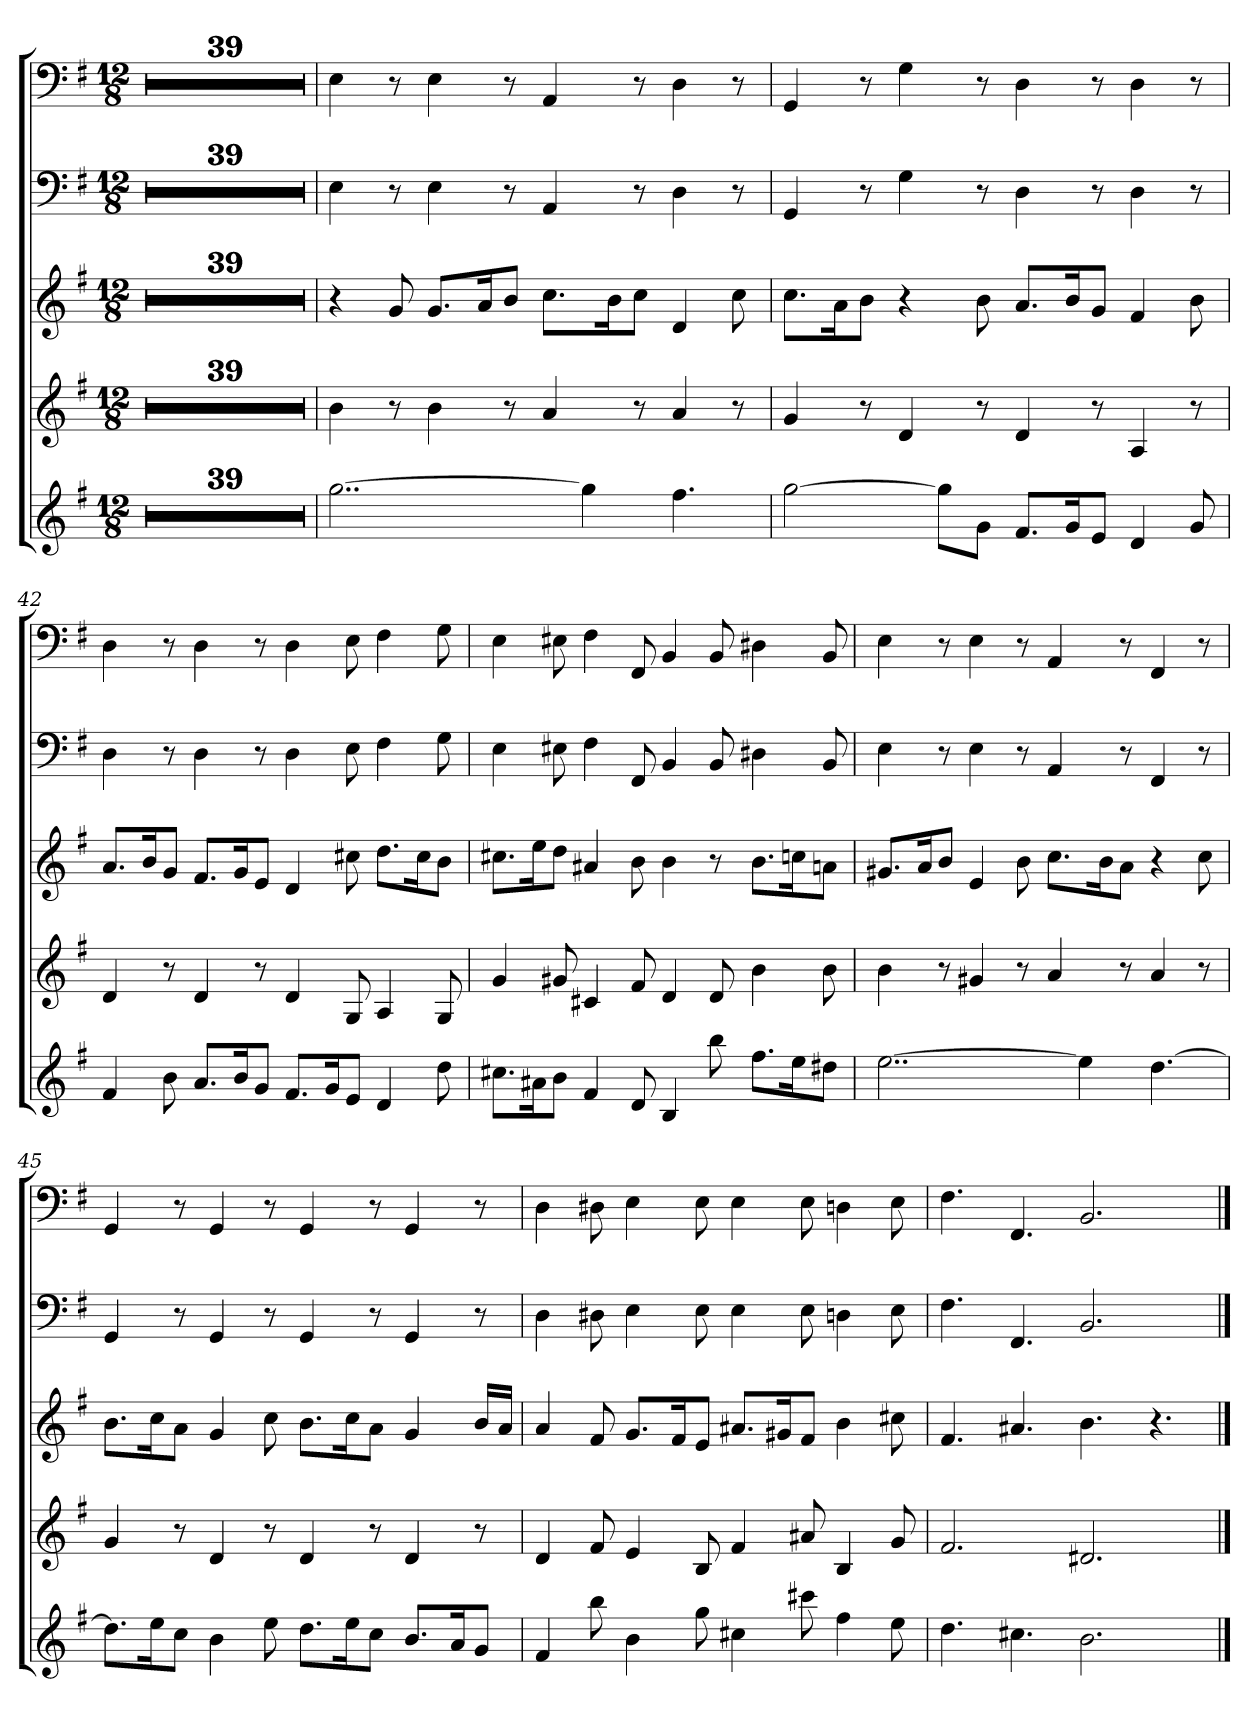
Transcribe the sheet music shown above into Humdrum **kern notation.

**kern	**kern	**kern	**kern	**kern
*part5	*part4	*part3	*part2	*part1
*staff5	*staff4	*staff3	*staff2	*staff1
*k[f#]	*k[f#]	*k[f#]	*k[f#]	*k[f#]
*G:	*G:	*G:	*G:	*G:
*M12/8	*M12/8	*M12/8	*M12/8	*M12/8
=1	=1	=1	=1	=1
1.r	1.r	1.r	1.r	1.r
=2	=2	=2	=2	=2
1.r	1.r	1.r	1.r	1.r
=3	=3	=3	=3	=3
1.r	1.r	1.r	1.r	1.r
=4	=4	=4	=4	=4
1.r	1.r	1.r	1.r	1.r
=5	=5	=5	=5	=5
1.r	1.r	1.r	1.r	1.r
=6	=6	=6	=6	=6
1.r	1.r	1.r	1.r	1.r
=7	=7	=7	=7	=7
1.r	1.r	1.r	1.r	1.r
=8	=8	=8	=8	=8
1.r	1.r	1.r	1.r	1.r
=9	=9	=9	=9	=9
1.r	1.r	1.r	1.r	1.r
=10	=10	=10	=10	=10
1.r	1.r	1.r	1.r	1.r
=11	=11	=11	=11	=11
1.r	1.r	1.r	1.r	1.r
=12	=12	=12	=12	=12
1.r	1.r	1.r	1.r	1.r
=13	=13	=13	=13	=13
1.r	1.r	1.r	1.r	1.r
=14	=14	=14	=14	=14
1.r	1.r	1.r	1.r	1.r
=15	=15	=15	=15	=15
1.r	1.r	1.r	1.r	1.r
=16	=16	=16	=16	=16
1.r	1.r	1.r	1.r	1.r
=17	=17	=17	=17	=17
1.r	1.r	1.r	1.r	1.r
=18	=18	=18	=18	=18
1.r	1.r	1.r	1.r	1.r
=19	=19	=19	=19	=19
1.r	1.r	1.r	1.r	1.r
=20	=20	=20	=20	=20
1.r	1.r	1.r	1.r	1.r
=21	=21	=21	=21	=21
1.r	1.r	1.r	1.r	1.r
=22	=22	=22	=22	=22
1.r	1.r	1.r	1.r	1.r
=23	=23	=23	=23	=23
1.r	1.r	1.r	1.r	1.r
=24	=24	=24	=24	=24
1.r	1.r	1.r	1.r	1.r
=25	=25	=25	=25	=25
1.r	1.r	1.r	1.r	1.r
=26	=26	=26	=26	=26
1.r	1.r	1.r	1.r	1.r
=27	=27	=27	=27	=27
1.r	1.r	1.r	1.r	1.r
=28	=28	=28	=28	=28
1.r	1.r	1.r	1.r	1.r
=29	=29	=29	=29	=29
1.r	1.r	1.r	1.r	1.r
=30	=30	=30	=30	=30
1.r	1.r	1.r	1.r	1.r
=31	=31	=31	=31	=31
1.r	1.r	1.r	1.r	1.r
=32	=32	=32	=32	=32
1.r	1.r	1.r	1.r	1.r
=33	=33	=33	=33	=33
1.r	1.r	1.r	1.r	1.r
=34	=34	=34	=34	=34
1.r	1.r	1.r	1.r	1.r
=35	=35	=35	=35	=35
1.r	1.r	1.r	1.r	1.r
=36	=36	=36	=36	=36
1.r	1.r	1.r	1.r	1.r
=37	=37	=37	=37	=37
1.r	1.r	1.r	1.r	1.r
=38	=38	=38	=38	=38
1.r	1.r	1.r	1.r	1.r
=39	=39	=39	=39	=39
1.r	1.r	1.r	1.r	1.r
=40	=40	=40	=40	=40
[2..gg	4b	4r	4E	4E
.	8r	8g	8r	8r
.	4b	8.gL	4E	4E
.	.	16aK	.	.
.	8r	8bJ	8r	8r
.	4a	8.ccL	4AA	4AA
4gg]	.	.	.	.
.	.	16bK	.	.
.	8r	8ccJ	8r	8r
4.ff#	4a	4d	4D	4D
.	8r	8cc	8r	8r
=41	=41	=41	=41	=41
[2gg	4g	8.ccL	4GG	4GG
.	.	16aK	.	.
.	8r	8bJ	8r	8r
.	4d	4r	4G	4G
8ggL]	.	.	.	.
8gJ	8r	8b	8r	8r
8.f#L	4d	8.aL	4D	4D
16gK	.	16bK	.	.
8eJ	8r	8gJ	8r	8r
4d	4A	4f#	4D	4D
8g	8r	8b	8r	8r
=42	=42	=42	=42	=42
4f#	4d	8.aL	4D	4D
.	.	16bK	.	.
8b	8r	8gJ	8r	8r
8.aL	4d	8.f#L	4D	4D
16bK	.	16gK	.	.
8gJ	8r	8eJ	8r	8r
8.f#L	4d	4d	4D	4D
16gK	.	.	.	.
8eJ	8G	8cc#X	8E	8E
4d	4A	8.ddL	4F#	4F#
.	.	16cc#K	.	.
8dd	8G	8bJ	8G	8G
=43	=43	=43	=43	=43
8.cc#XL	4g	8.cc#XL	4E	4E
16a#XK	.	16eeK	.	.
8bJ	8g#X	8ddJ	8E#X	8E#X
4f#	4c#X	4a#X	4F#	4F#
8d	8f#	8b	8FF#	8FF#
4B	4d	4b	4BB	4BB
8bb	8d	8r	8BB	8BB
8.ff#L	4b	8.bL	4D#X	4D#X
16eeK	.	16ccnK	.	.
8dd#XJ	8b	8anJ	8BB	8BB
=44	=44	=44	=44	=44
[2..ee	4b	8.g#XL	4E	4E
.	.	16aK	.	.
.	8r	8bJ	8r	8r
.	4g#X	4e	4E	4E
.	8r	8b	8r	8r
.	4a	8.ccL	4AA	4AA
4ee]	.	.	.	.
.	.	16bK	.	.
.	8r	8aJ	8r	8r
[4.dd	4a	4r	4FF#	4FF#
.	8r	8cc	8r	8r
=45	=45	=45	=45	=45
8.ddL]	4g	8.bL	4GG	4GG
16eeK	.	16ccK	.	.
8ccJ	8r	8aJ	8r	8r
4b	4d	4g	4GG	4GG
8ee	8r	8cc	8r	8r
8.ddL	4d	8.bL	4GG	4GG
16eeK	.	16ccK	.	.
8ccJ	8r	8aJ	8r	8r
8.bL	4d	4g	4GG	4GG
16aK	.	.	.	.
8gJ	8r	16bLL	8r	8r
.	.	16aJJ	.	.
=46	=46	=46	=46	=46
4f#	4d	4a	4D	4D
8bb	8f#	8f#	8D#X	8D#X
4b	4e	8.gL	4E	4E
.	.	16f#K	.	.
8gg	8B	8eJ	8E	8E
4cc#X	4f#	8.a#XL	4E	4E
.	.	16g#XK	.	.
8ccc#X	8a#X	8f#J	8E	8E
4ff#	4B	4b	4Dn	4Dn
8ee	8g	8cc#X	8E	8E
=47	=47	=47	=47	=47
4.dd	2.f#	4.f#	4.F#	4.F#
4.cc#X	.	4.a#X	4.FF#	4.FF#
2.b	2.d#X	4.b	2.BB	2.BB
.	.	4.r	.	.
==	==	==	==	==
*-	*-	*-	*-	*-
